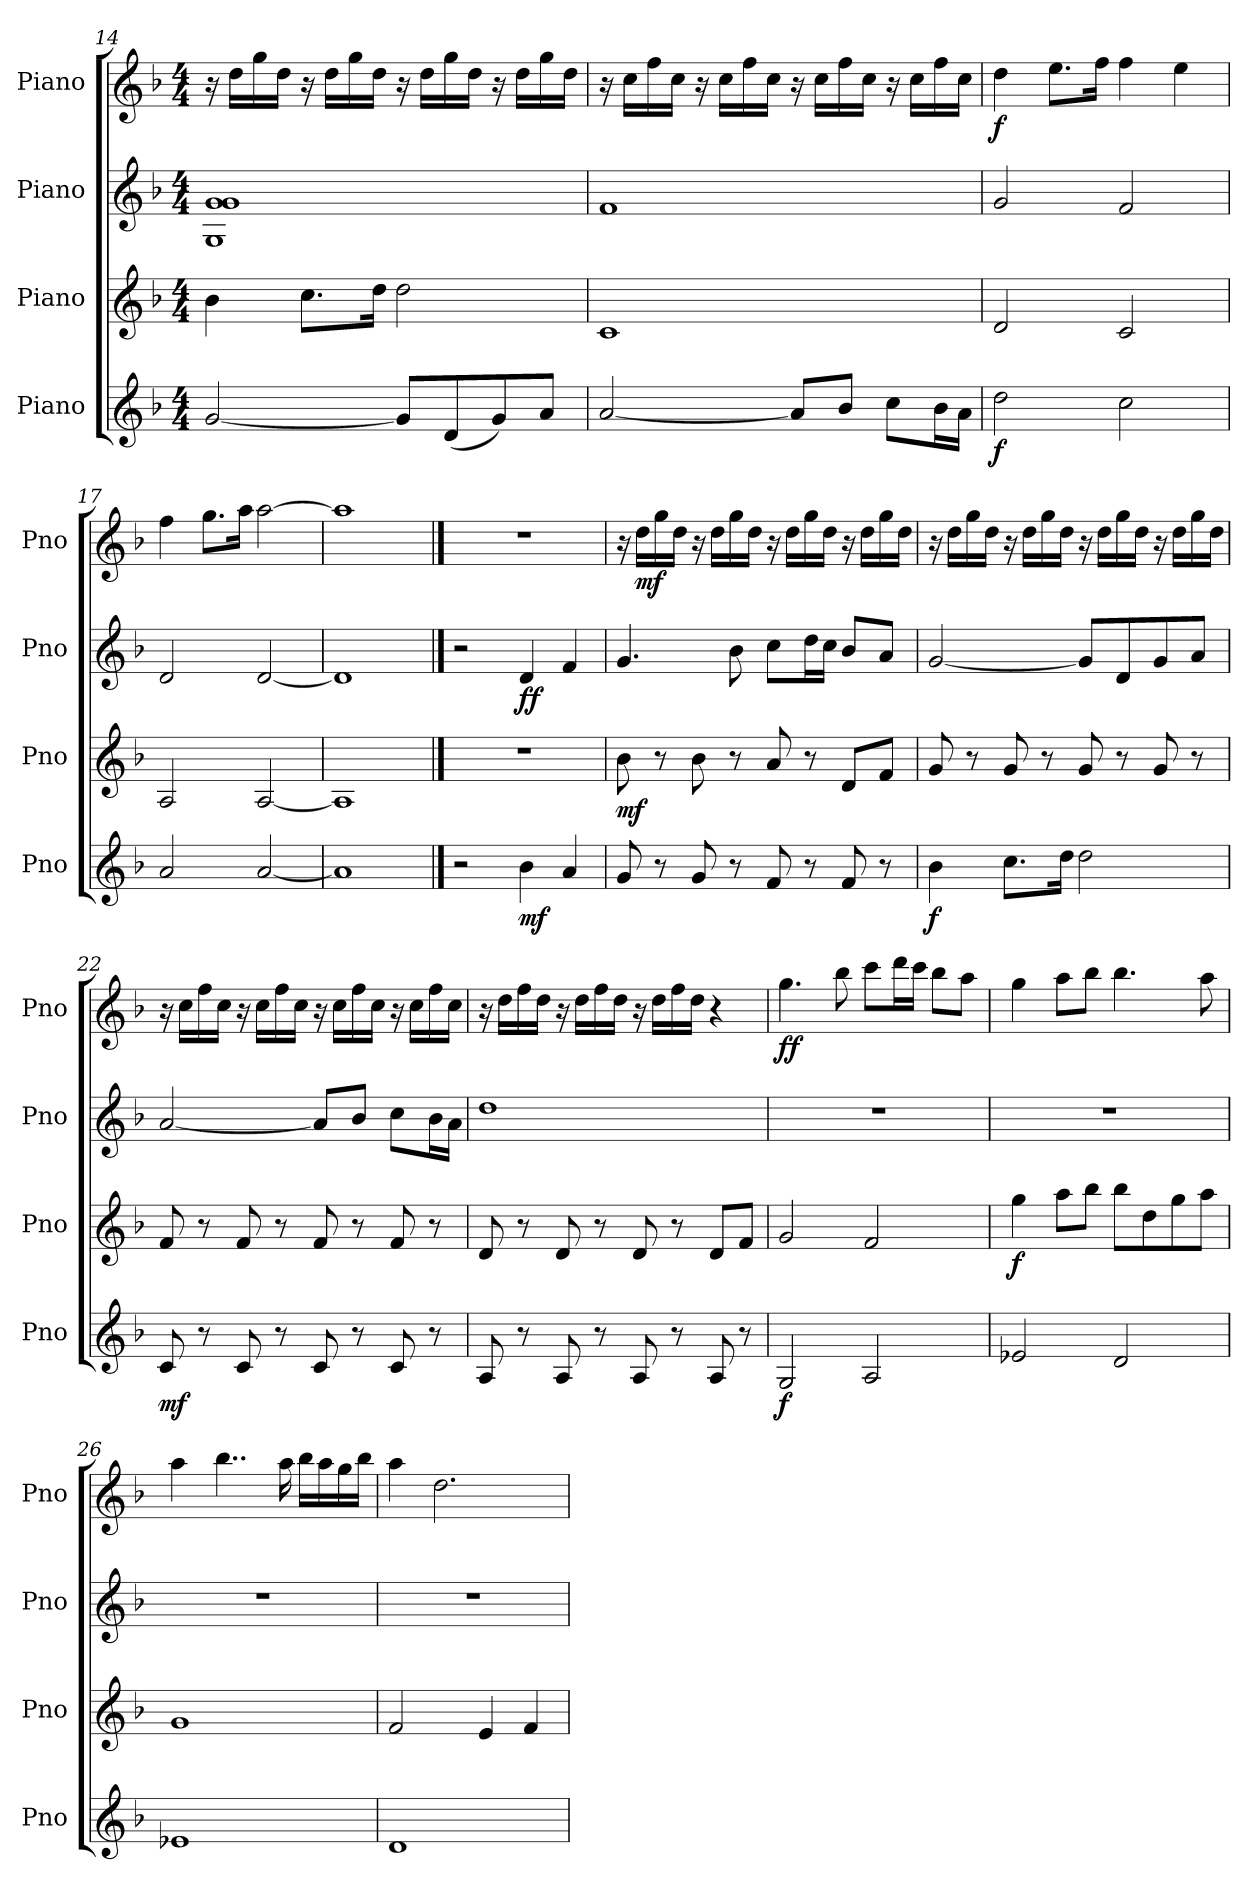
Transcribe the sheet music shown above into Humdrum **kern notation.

**kern	**dynam	**kern	**dynam	**kern	**dynam	**kern	**dynam
*part4	*part4	*part3	*part3	*part2	*part2	*part1	*part1
*staff4	*staff4	*staff3	*staff3	*staff2	*staff2	*staff1	*staff1
*I"Piano	*	*I"Piano	*	*I"Piano	*	*I"Piano	*
*I'Pno	*	*I'Pno	*	*I'Pno	*	*I'Pno	*
*clefG2	*	*clefG2	*	*clefG2	*	*clefG2	*
*k[b-]	*	*k[b-]	*	*k[b-]	*	*k[b-]	*
*M4/4	*	*M4/4	*	*M4/4	*	*M4/4	*
=14	=14	=14	=14	=14	=14	=14	=14
[2g/	.	4b-\	.	1G 1g 1g	.	16r	.
.	.	.	.	.	.	16dd\LL	.
.	.	.	.	.	.	16gg\	.
.	.	.	.	.	.	16dd\JJ	.
.	.	8.cc\L	.	.	.	16r	.
.	.	.	.	.	.	16dd\LL	.
.	.	.	.	.	.	16gg\	.
.	.	16dd\Jk	.	.	.	16dd\JJ	.
8g/L]	.	2dd\	.	.	.	16r	.
.	.	.	.	.	.	16dd\LL	.
(8d/	.	.	.	.	.	16gg\	.
.	.	.	.	.	.	16dd\JJ	.
8g/)	.	.	.	.	.	16r	.
.	.	.	.	.	.	16dd\LL	.
8a/J	.	.	.	.	.	16gg\	.
.	.	.	.	.	.	16dd\JJ	.
!!LO:PB:g=z
=15	=15	=15	=15	=15	=15	=15	=15
[2a/	.	1c	.	1f	.	16r	.
.	.	.	.	.	.	16cc\LL	.
.	.	.	.	.	.	16ff\	.
.	.	.	.	.	.	16cc\JJ	.
.	.	.	.	.	.	16r	.
.	.	.	.	.	.	16cc\LL	.
.	.	.	.	.	.	16ff\	.
.	.	.	.	.	.	16cc\JJ	.
8a/L]	.	.	.	.	.	16r	.
.	.	.	.	.	.	16cc\LL	.
8b-/J	.	.	.	.	.	16ff\	.
.	.	.	.	.	.	16cc\JJ	.
8cc\L	.	.	.	.	.	16r	.
.	.	.	.	.	.	16cc\LL	.
16b-\L	.	.	.	.	.	16ff\	.
16a\JJ	.	.	.	.	.	16cc\JJ	.
=16	=16	=16	=16	=16	=16	=16	=16
!	!LO:DY:b	!	!	!	!	!	!LO:DY:b
2dd\	f	2d/	.	2g/	.	4dd\	f
.	.	.	.	.	.	8.ee\L	.
.	.	.	.	.	.	16ff\Jk	.
2cc\	.	2c/	.	2f/	.	4ff\	.
.	.	.	.	.	.	4ee\	.
=17	=17	=17	=17	=17	=17	=17	=17
2a/	.	2A/	.	2d/	.	4ff\	.
.	.	.	.	.	.	8.gg\L	.
.	.	.	.	.	.	16aa\Jk	.
[2a/	.	[2A/	.	[2d/	.	[2aa\	.
=18	=18	=18	=18	=18	=18	=18	=18
1a]	.	1A]	.	1d]	.	1aa]	.
==19	==19	==19	==19	==19	==19	==19	==19
2r	.	1r	.	2r	.	1r	.
!	!LO:DY:b	!	!	!	!LO:DY:b	!	!
4b-\	mf	.	.	4d/	ff	.	.
4a/	.	.	.	4f/	.	.	.
!!LO:LB:g=z
=20	=20	=20	=20	=20	=20	=20	=20
!	!	!	!LO:DY:b	!	!	!	!
8g/	.	8b-\	mf	4.g/	.	16r	.
!	!	!	!	!	!	!	!LO:DY:b
.	.	.	.	.	.	16dd\LL	mf
8r	.	8r	.	.	.	16gg\	.
.	.	.	.	.	.	16dd\JJ	.
8g/	.	8b-\	.	.	.	16r	.
.	.	.	.	.	.	16dd\LL	.
8r	.	8r	.	8b-\	.	16gg\	.
.	.	.	.	.	.	16dd\JJ	.
8f/	.	8a/	.	8cc\L	.	16r	.
.	.	.	.	.	.	16dd\LL	.
8r	.	8r	.	16dd\L	.	16gg\	.
.	.	.	.	16cc\JJ	.	16dd\JJ	.
8f/	.	8d/L	.	8b-/L	.	16r	.
.	.	.	.	.	.	16dd\LL	.
8r	.	8f/J	.	8a/J	.	16gg\	.
.	.	.	.	.	.	16dd\JJ	.
=21	=21	=21	=21	=21	=21	=21	=21
!	!LO:DY:b	!	!	!	!	!	!
4b-\	f	8g/	.	[2g/	.	16r	.
.	.	.	.	.	.	16dd\LL	.
.	.	8r	.	.	.	16gg\	.
.	.	.	.	.	.	16dd\JJ	.
8.cc\L	.	8g/	.	.	.	16r	.
.	.	.	.	.	.	16dd\LL	.
.	.	8r	.	.	.	16gg\	.
16dd\Jk	.	.	.	.	.	16dd\JJ	.
2dd\	.	8g/	.	8g/L]	.	16r	.
.	.	.	.	.	.	16dd\LL	.
.	.	8r	.	8d/	.	16gg\	.
.	.	.	.	.	.	16dd\JJ	.
.	.	8g/	.	8g/	.	16r	.
.	.	.	.	.	.	16dd\LL	.
.	.	8r	.	8a/J	.	16gg\	.
.	.	.	.	.	.	16dd\JJ	.
!!LO:LB:g=z
=22	=22	=22	=22	=22	=22	=22	=22
!	!LO:DY:b	!	!	!	!	!	!
8c/	mf	8f/	.	[2a/	.	16r	.
.	.	.	.	.	.	16cc\LL	.
8r	.	8r	.	.	.	16ff\	.
.	.	.	.	.	.	16cc\JJ	.
8c/	.	8f/	.	.	.	16r	.
.	.	.	.	.	.	16cc\LL	.
8r	.	8r	.	.	.	16ff\	.
.	.	.	.	.	.	16cc\JJ	.
8c/	.	8f/	.	8a/L]	.	16r	.
.	.	.	.	.	.	16cc\LL	.
8r	.	8r	.	8b-/J	.	16ff\	.
.	.	.	.	.	.	16cc\JJ	.
8c/	.	8f/	.	8cc\L	.	16r	.
.	.	.	.	.	.	16cc\LL	.
8r	.	8r	.	16b-\L	.	16ff\	.
.	.	.	.	16a\JJ	.	16cc\JJ	.
=23	=23	=23	=23	=23	=23	=23	=23
8A/	.	8d/	.	1dd	.	16r	.
.	.	.	.	.	.	16dd\LL	.
8r	.	8r	.	.	.	16ff\	.
.	.	.	.	.	.	16dd\JJ	.
8A/	.	8d/	.	.	.	16r	.
.	.	.	.	.	.	16dd\LL	.
8r	.	8r	.	.	.	16ff\	.
.	.	.	.	.	.	16dd\JJ	.
8A/	.	8d/	.	.	.	16r	.
.	.	.	.	.	.	16dd\LL	.
8r	.	8r	.	.	.	16ff\	.
.	.	.	.	.	.	16dd\JJ	.
8A/	.	8d/L	.	.	.	4r	.
8r	.	8f/J	.	.	.	.	.
=24	=24	=24	=24	=24	=24	=24	=24
!	!LO:DY:b	!	!	!	!	!	!LO:DY:b
2G/	f	2g/	.	1r	.	4.gg\	ff
.	.	.	.	.	.	8bb-\	.
2A/	.	2f/	.	.	.	8ccc\L	.
.	.	.	.	.	.	16ddd\L	.
.	.	.	.	.	.	16ccc\JJ	.
.	.	.	.	.	.	8bb-\L	.
.	.	.	.	.	.	8aa\J	.
!!LO:PB:g=z
=25	=25	=25	=25	=25	=25	=25	=25
!	!	!	!LO:DY:b	!	!	!	!
2e-X/	.	4gg\	f	1r	.	4gg\	.
.	.	8aa\L	.	.	.	8aa\L	.
.	.	8bb-\J	.	.	.	8bb-\J	.
2d/	.	8bb-\L	.	.	.	4.bb-\	.
.	.	8dd\	.	.	.	.	.
.	.	8gg\	.	.	.	.	.
.	.	8aa\J	.	.	.	8aa\	.
=26	=26	=26	=26	=26	=26	=26	=26
1e-X	.	1g	.	1r	.	4aa\	.
.	.	.	.	.	.	4..bb-\	.
.	.	.	.	.	.	16aa\	.
.	.	.	.	.	.	16bb-\LL	.
.	.	.	.	.	.	16aa\	.
.	.	.	.	.	.	16gg\	.
.	.	.	.	.	.	16bb-\JJ	.
=27	=27	=27	=27	=27	=27	=27	=27
1d	.	2f/	.	1r	.	4aa\	.
.	.	.	.	.	.	2.dd\	.
.	.	4e/	.	.	.	.	.
.	.	4f/	.	.	.	.	.
=	=	=	=	=	=	=	=
*-	*-	*-	*-	*-	*-	*-	*-
